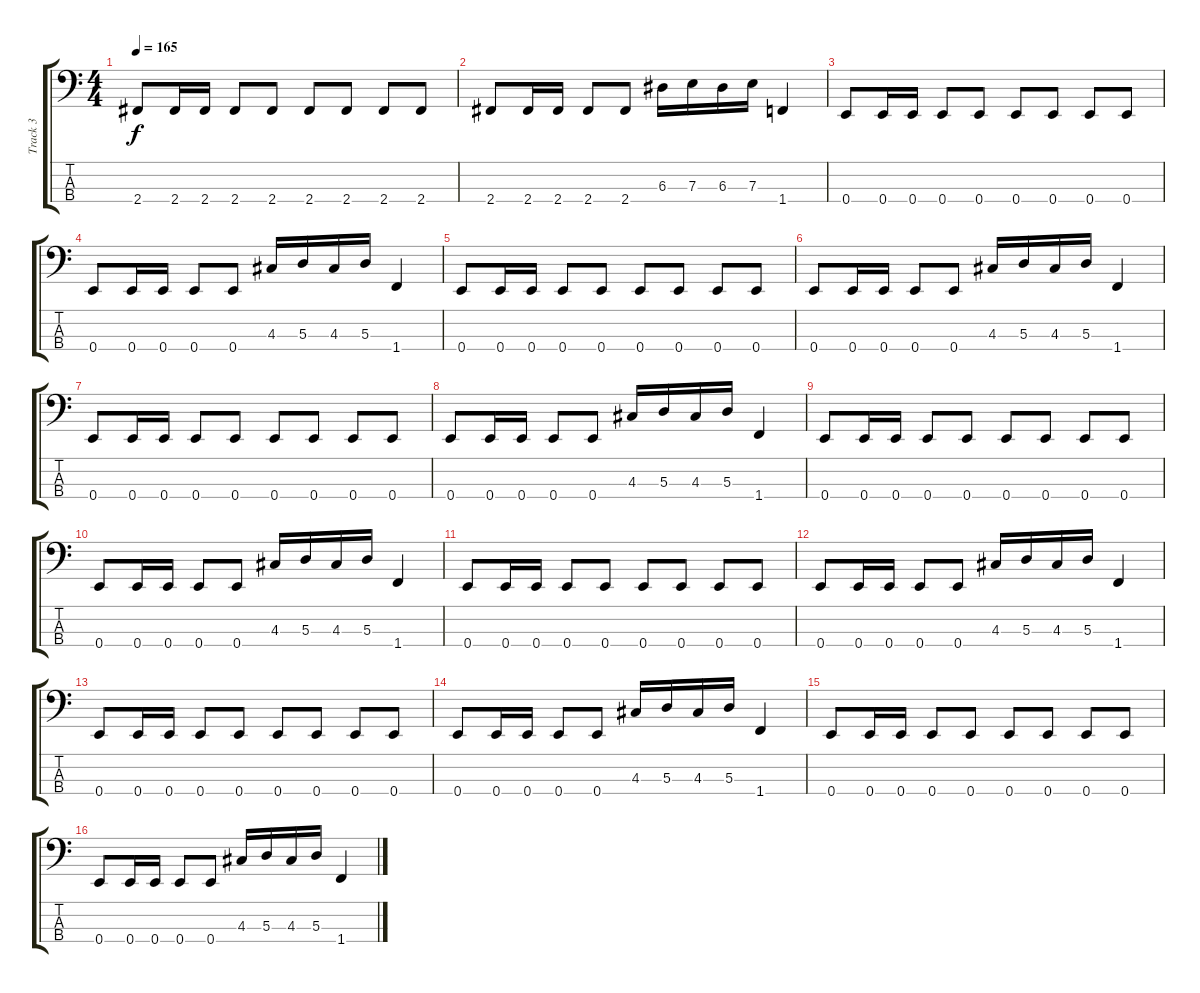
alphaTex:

\track ("Track 3" "Track 3") {instrument electricbassfinger}
\staff {score tabs}
\tuning (G2 D2 A1 E1) {hide}
\ts (4 4)
\tempo 165
\clef f4
\ks c
2.4.8{dy f} 2.4.16 2.4.16 2.4.8 2.4.8 2.4.8 2.4.8 2.4.8 2.4.8 |
2.4.8 2.4.16 2.4.16 2.4.8 2.4.8 6.3.16 7.3.16 6.3.16 7.3.16 1.4.4 |
0.4.8 0.4.16 0.4.16 0.4.8 0.4.8 0.4.8 0.4.8 0.4.8 0.4.8 |
0.4.8 0.4.16 0.4.16 0.4.8 0.4.8 4.3.16 5.3.16 4.3.16 5.3.16 1.4.4 |
0.4.8 0.4.16 0.4.16 0.4.8 0.4.8 0.4.8 0.4.8 0.4.8 0.4.8 |
0.4.8 0.4.16 0.4.16 0.4.8 0.4.8 4.3.16 5.3.16 4.3.16 5.3.16 1.4.4 |
0.4.8 0.4.16 0.4.16 0.4.8 0.4.8 0.4.8 0.4.8 0.4.8 0.4.8 |
0.4.8 0.4.16 0.4.16 0.4.8 0.4.8 4.3.16 5.3.16 4.3.16 5.3.16 1.4.4 |
0.4.8 0.4.16 0.4.16 0.4.8 0.4.8 0.4.8 0.4.8 0.4.8 0.4.8 |
0.4.8 0.4.16 0.4.16 0.4.8 0.4.8 4.3.16 5.3.16 4.3.16 5.3.16 1.4.4 |
0.4.8 0.4.16 0.4.16 0.4.8 0.4.8 0.4.8 0.4.8 0.4.8 0.4.8 |
0.4.8 0.4.16 0.4.16 0.4.8 0.4.8 4.3.16 5.3.16 4.3.16 5.3.16 1.4.4 |
0.4.8 0.4.16 0.4.16 0.4.8 0.4.8 0.4.8 0.4.8 0.4.8 0.4.8 |
0.4.8 0.4.16 0.4.16 0.4.8 0.4.8 4.3.16 5.3.16 4.3.16 5.3.16 1.4.4 |
0.4.8 0.4.16 0.4.16 0.4.8 0.4.8 0.4.8 0.4.8 0.4.8 0.4.8 |
0.4.8 0.4.16 0.4.16 0.4.8 0.4.8 4.3.16 5.3.16 4.3.16 5.3.16 1.4.4
